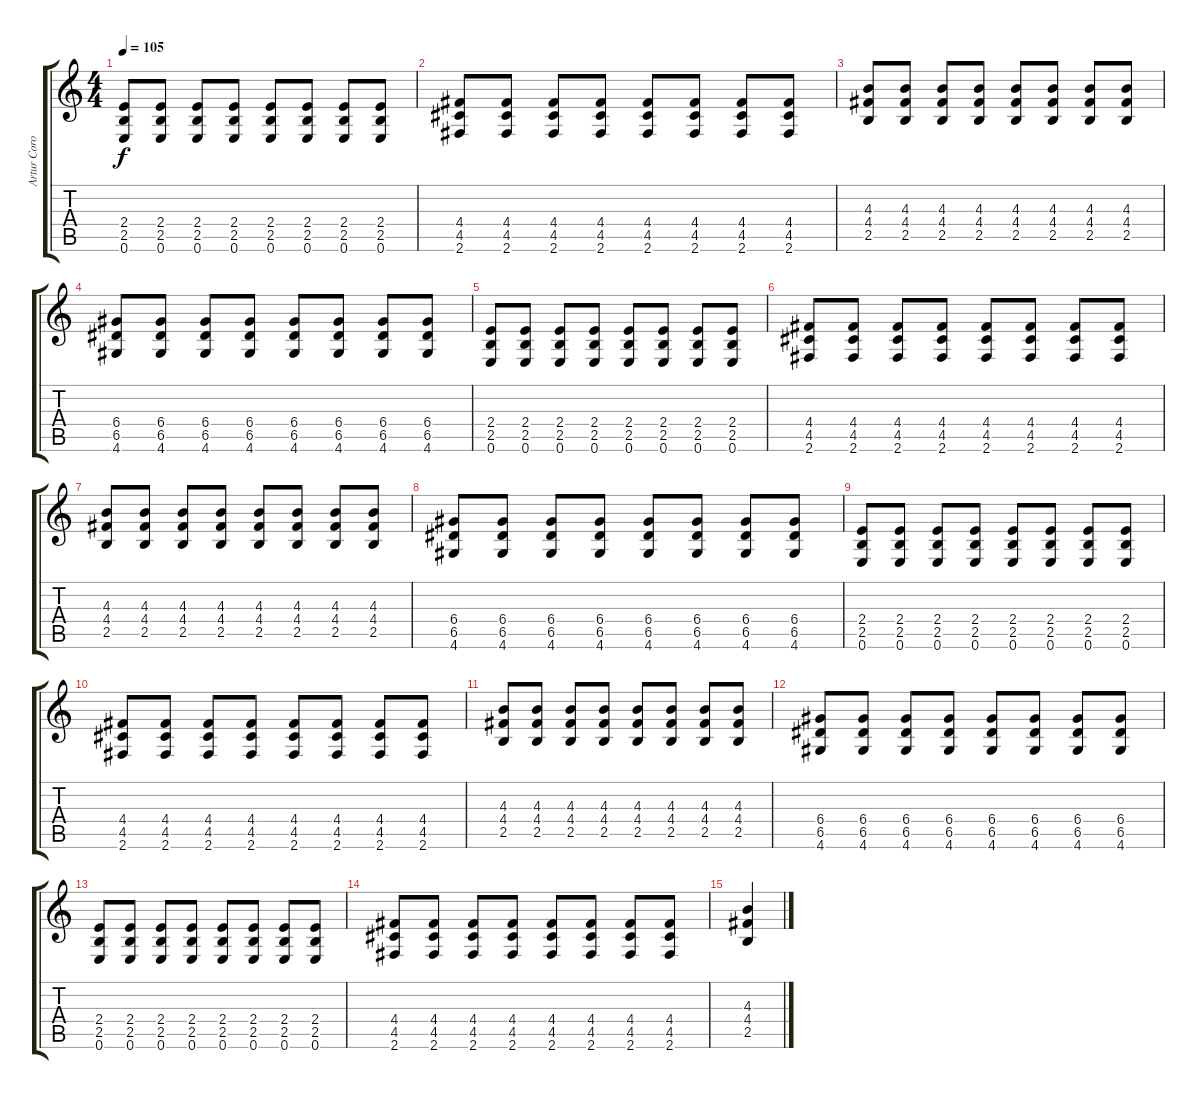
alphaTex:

\track ("Artur Coro y Gtr" "Artur Coro") {instrument overdrivenguitar}
\staff {score tabs}
\tuning (E4 B3 G3 D3 A2 E2) {hide}
\ts (4 4)
\tempo 105
\clef g2
\ks c
(2.4 2.5 0.6).8{dy f} (2.4 2.5 0.6).8 (2.4 2.5 0.6).8 (2.4 2.5 0.6).8 (2.4 2.5 0.6).8 (2.4 2.5 0.6).8 (2.4 2.5 0.6).8 (2.4 2.5 0.6).8 |
(4.4 4.5 2.6).8 (4.4 4.5 2.6).8 (4.4 4.5 2.6).8 (4.4 4.5 2.6).8 (4.4 4.5 2.6).8 (4.4 4.5 2.6).8 (4.4 4.5 2.6).8 (4.4 4.5 2.6).8 |
(4.3 4.4 2.5).8 (4.3 4.4 2.5).8 (4.3 4.4 2.5).8 (4.3 4.4 2.5).8 (4.3 4.4 2.5).8 (4.3 4.4 2.5).8 (4.3 4.4 2.5).8 (4.3 4.4 2.5).8 |
(6.4 6.5 4.6).8 (6.4 6.5 4.6).8 (6.4 6.5 4.6).8 (6.4 6.5 4.6).8 (6.4 6.5 4.6).8 (6.4 6.5 4.6).8 (6.4 6.5 4.6).8 (6.4 6.5 4.6).8 |
(2.4 2.5 0.6).8 (2.4 2.5 0.6).8 (2.4 2.5 0.6).8 (2.4 2.5 0.6).8 (2.4 2.5 0.6).8 (2.4 2.5 0.6).8 (2.4 2.5 0.6).8 (2.4 2.5 0.6).8 |
(4.4 4.5 2.6).8 (4.4 4.5 2.6).8 (4.4 4.5 2.6).8 (4.4 4.5 2.6).8 (4.4 4.5 2.6).8 (4.4 4.5 2.6).8 (4.4 4.5 2.6).8 (4.4 4.5 2.6).8 |
(4.3 4.4 2.5).8 (4.3 4.4 2.5).8 (4.3 4.4 2.5).8 (4.3 4.4 2.5).8 (4.3 4.4 2.5).8 (4.3 4.4 2.5).8 (4.3 4.4 2.5).8 (4.3 4.4 2.5).8 |
(6.4 6.5 4.6).8 (6.4 6.5 4.6).8 (6.4 6.5 4.6).8 (6.4 6.5 4.6).8 (6.4 6.5 4.6).8 (6.4 6.5 4.6).8 (6.4 6.5 4.6).8 (6.4 6.5 4.6).8 |
(2.4 2.5 0.6).8 (2.4 2.5 0.6).8 (2.4 2.5 0.6).8 (2.4 2.5 0.6).8 (2.4 2.5 0.6).8 (2.4 2.5 0.6).8 (2.4 2.5 0.6).8 (2.4 2.5 0.6).8 |
(4.4 4.5 2.6).8 (4.4 4.5 2.6).8 (4.4 4.5 2.6).8 (4.4 4.5 2.6).8 (4.4 4.5 2.6).8 (4.4 4.5 2.6).8 (4.4 4.5 2.6).8 (4.4 4.5 2.6).8 |
(4.3 4.4 2.5).8 (4.3 4.4 2.5).8 (4.3 4.4 2.5).8 (4.3 4.4 2.5).8 (4.3 4.4 2.5).8 (4.3 4.4 2.5).8 (4.3 4.4 2.5).8 (4.3 4.4 2.5).8 |
(6.4 6.5 4.6).8 (6.4 6.5 4.6).8 (6.4 6.5 4.6).8 (6.4 6.5 4.6).8 (6.4 6.5 4.6).8 (6.4 6.5 4.6).8 (6.4 6.5 4.6).8 (6.4 6.5 4.6).8 |
(2.4 2.5 0.6).8 (2.4 2.5 0.6).8 (2.4 2.5 0.6).8 (2.4 2.5 0.6).8 (2.4 2.5 0.6).8 (2.4 2.5 0.6).8 (2.4 2.5 0.6).8 (2.4 2.5 0.6).8 |
(4.4 4.5 2.6).8 (4.4 4.5 2.6).8 (4.4 4.5 2.6).8 (4.4 4.5 2.6).8 (4.4 4.5 2.6).8 (4.4 4.5 2.6).8 (4.4 4.5 2.6).8 (4.4 4.5 2.6).8 |
(4.3 4.4 2.5).4
